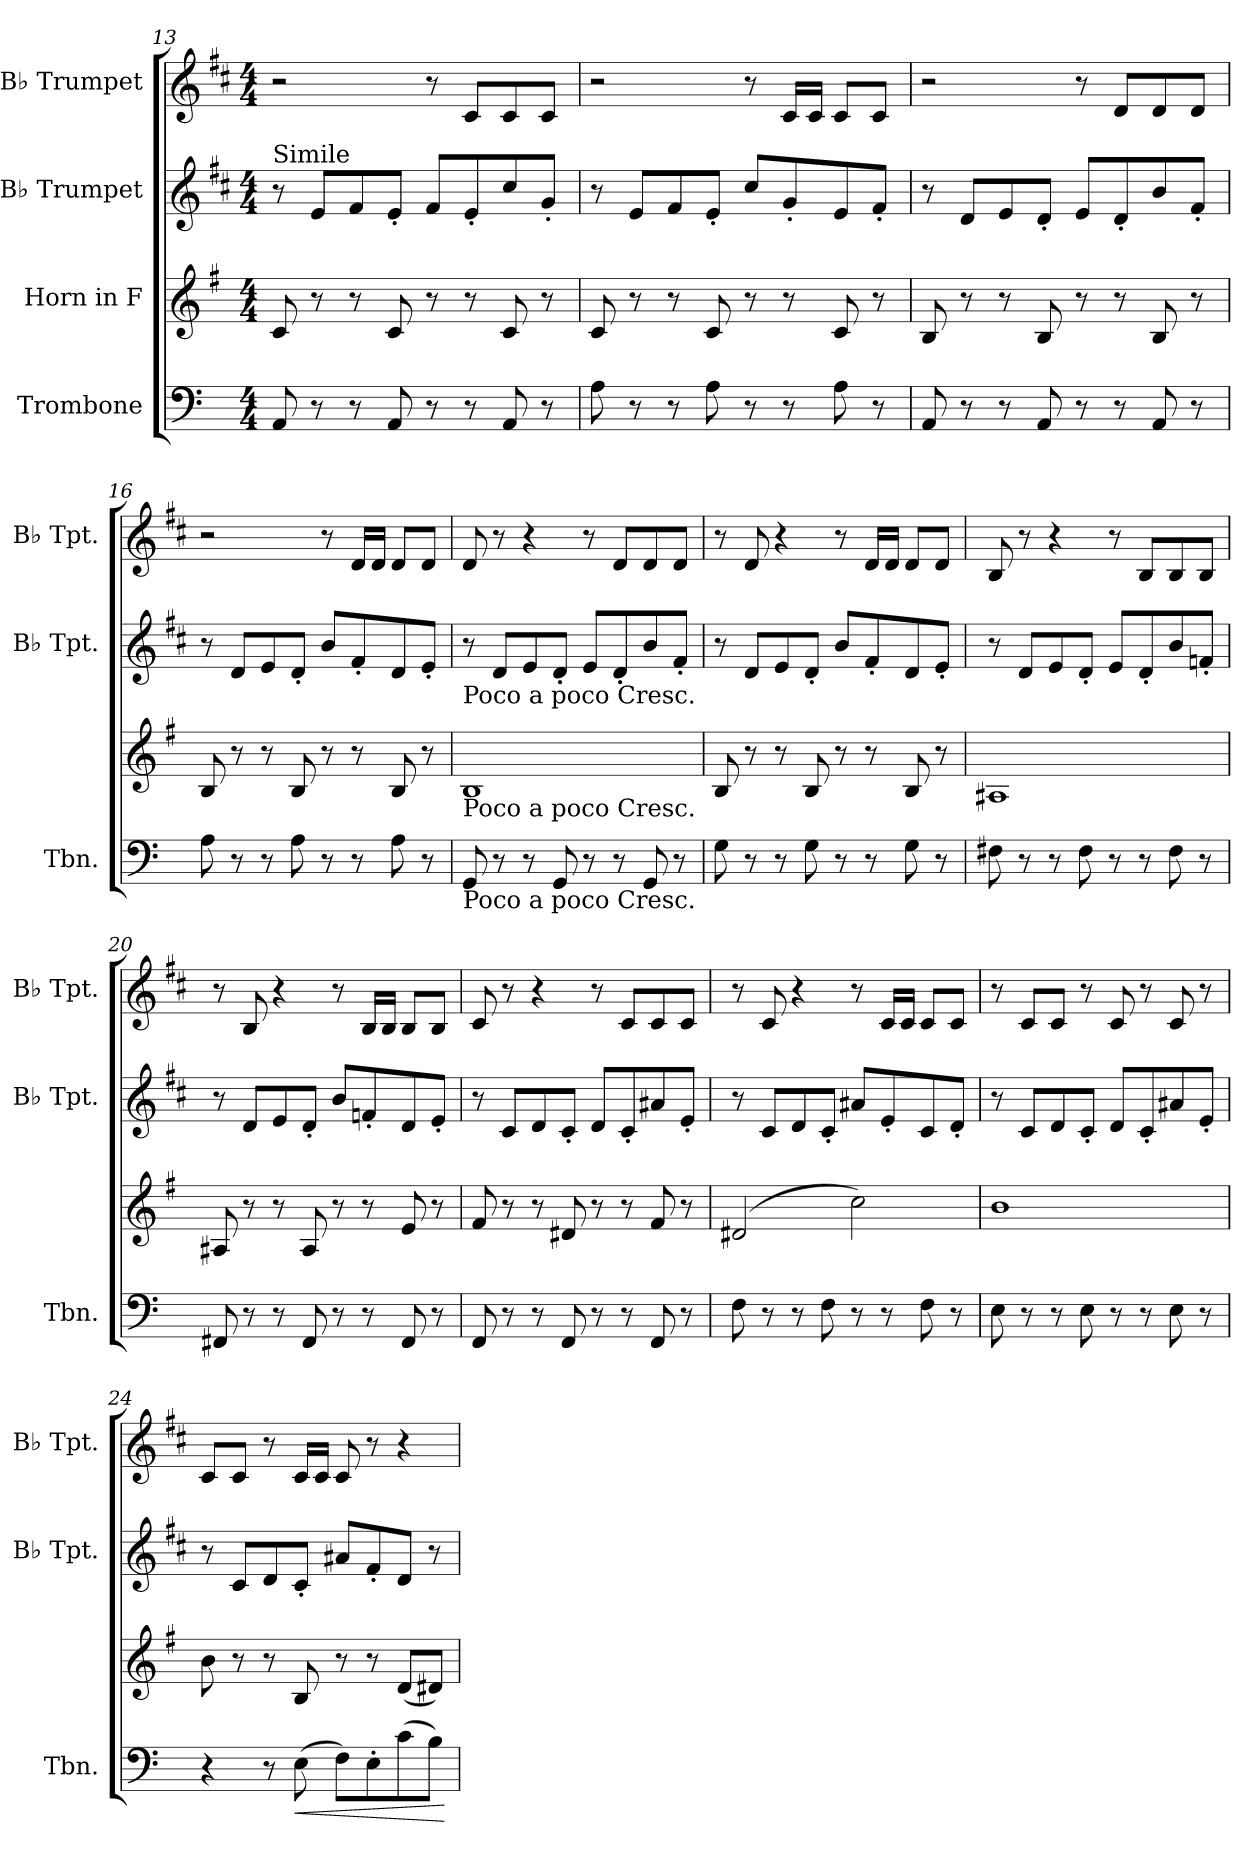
**kern	**dynam	**kern	**kern	**kern
*part4	*part4	*part3	*part2	*part1
*staff4	*staff4	*staff3	*staff2	*staff1
*I"Trombone	*	*I"Horn in F	*I"B♭ Trumpet	*I"B♭ Trumpet
*I'Tbn.	*	*	*I'B♭ Tpt.	*I'B♭ Tpt.
*clefF4	*	*clefG2	*clefG2	*clefG2
*	*	*ITrd4c7	*ITrd1c2	*ITrd1c2
*k[]	*	*k[]	*k[]	*k[]
*M4/4	*	*M4/4	*M4/4	*M4/4
=13	=13	=13	=13	=13
!	!	!	!LO:TX:a:t=Simile	!
8AA/	.	8F/	8r	2r
8r	.	8r	8d/L	.
8r	.	8r	8e/	.
8AA/	.	8F/	8d'/J	.
8r	.	8r	8e/L	8r
8r	.	8r	8d'/	8B/L
8AA/	.	8F/	8b/	8B/
8r	.	8r	8f'/J	8B/J
=14	=14	=14	=14	=14
8A\	.	8F/	8r	2r
8r	.	8r	8d/L	.
8r	.	8r	8e/	.
8A\	.	8F/	8d'/J	.
8r	.	8r	8b/L	8r
8r	.	8r	8f'/	16B/LL
.	.	.	.	16B/JJ
8A\	.	8F/	8d/	8B/L
8r	.	8r	8e'/J	8B/J
!!LO:LB:g=z
=15	=15	=15	=15	=15
8AA/	.	8E/	8r	2r
8r	.	8r	8c/L	.
8r	.	8r	8d/	.
8AA/	.	8E/	8c'/J	.
8r	.	8r	8d/L	8r
8r	.	8r	8c'/	8c/L
8AA/	.	8E/	8a/	8c/
8r	.	8r	8e'/J	8c/J
=16	=16	=16	=16	=16
8A\	.	8E/	8r	2r
8r	.	8r	8c/L	.
8r	.	8r	8d/	.
8A\	.	8E/	8c'/J	.
8r	.	8r	8a/L	8r
8r	.	8r	8e'/	16c/LL
.	.	.	.	16c/JJ
8A\	.	8E/	8c/	8c/L
8r	.	8r	8d'/J	8c/J
=17	=17	=17	=17	=17
!	!	!	!LO:TX:b:t=Poco a poco Cresc.	!
!	!	!LO:TX:b:t=Poco a poco Cresc.	!	!
!LO:TX:b:t=Poco a poco Cresc.	!	!	!	!
8GG/	.	1E	8r	8c/
8r	.	.	8c/L	8r
8r	.	.	8d/	4r
8GG/	.	.	8c'/J	.
8r	.	.	8d/L	8r
8r	.	.	8c'/	8c/L
8GG/	.	.	8a/	8c/
8r	.	.	8e'/J	8c/J
=18	=18	=18	=18	=18
8G\	.	8E/	8r	8r
8r	.	8r	8c/L	8c/
8r	.	8r	8d/	4r
8G\	.	8E/	8c'/J	.
8r	.	8r	8a/L	8r
8r	.	8r	8e'/	16c/LL
.	.	.	.	16c/JJ
8G\	.	8E/	8c/	8c/L
8r	.	8r	8d'/J	8c/J
!!LO:PB:g=z
=19	=19	=19	=19	=19
8F#X\	.	1D#X	8r	8A/
8r	.	.	8c/L	8r
8r	.	.	8d/	4r
8F#\	.	.	8c'/J	.
8r	.	.	8d/L	8r
8r	.	.	8c'/	8A/L
8F#\	.	.	8a/	8A/
8r	.	.	8e-X'/J	8A/J
=20	=20	=20	=20	=20
8FF#X/	.	8D#X/	8r	8r
8r	.	8r	8c/L	8A/
8r	.	8r	8d/	4r
8FF#/	.	8D#/	8c'/J	.
8r	.	8r	8a/L	8r
8r	.	8r	8e-X'/	16A/LL
.	.	.	.	16A/JJ
8FF#/	.	8A/	8c/	8A/L
8r	.	8r	8d'/J	8A/J
=21	=21	=21	=21	=21
8FF/	.	8B/	8r	8B/
8r	.	8r	8B/L	8r
8r	.	8r	8c/	4r
8FF/	.	8G#X/	8B'/J	.
8r	.	8r	8c/L	8r
8r	.	8r	8B'/	8B/L
8FF/	.	8B/	8g#X/	8B/
8r	.	8r	8d'/J	8B/J
!!LO:LB:g=z
=22	=22	=22	=22	=22
8F\	.	(>2G#X/	8r	8r
8r	.	.	8B/L	8B/
8r	.	.	8c/	4r
8F\	.	.	8B'/J	.
8r	.	2f\)	8g#X/L	8r
8r	.	.	8d'/	16B/LL
.	.	.	.	16B/JJ
8F\	.	.	8B/	8B/L
8r	.	.	8c'/J	8B/J
=23	=23	=23	=23	=23
8E\	.	1e	8r	8r
8r	.	.	8B/L	8B/L
8r	.	.	8c/	8B/J
8E\	.	.	8B'/J	8r
8r	.	.	8c/L	8B/
8r	.	.	8B'/	8r
8E\	.	.	8g#X/	8B/
8r	.	.	8d'/J	8r
=24	=24	=24	=24	=24
4r	.	8e\	8r	8B/L
.	.	8r	8B/L	8B/J
8r	.	8r	8c/	8r
!	!LO:HP:b	!	!	!
(>8E\	<	8E/	8B'/J	16B/LL
.	.	.	.	16B/JJ
8F\L)	.	8r	8g#X/L	8B/
8E'\	.	8r	8e'/	8r
(>8c\	.	(<8G/L	8c/J	4r
8B\J)	.	8G#X/J)	8r	.
.	[	.	.	.
=	=	=	=	=
*-	*-	*-	*-	*-
